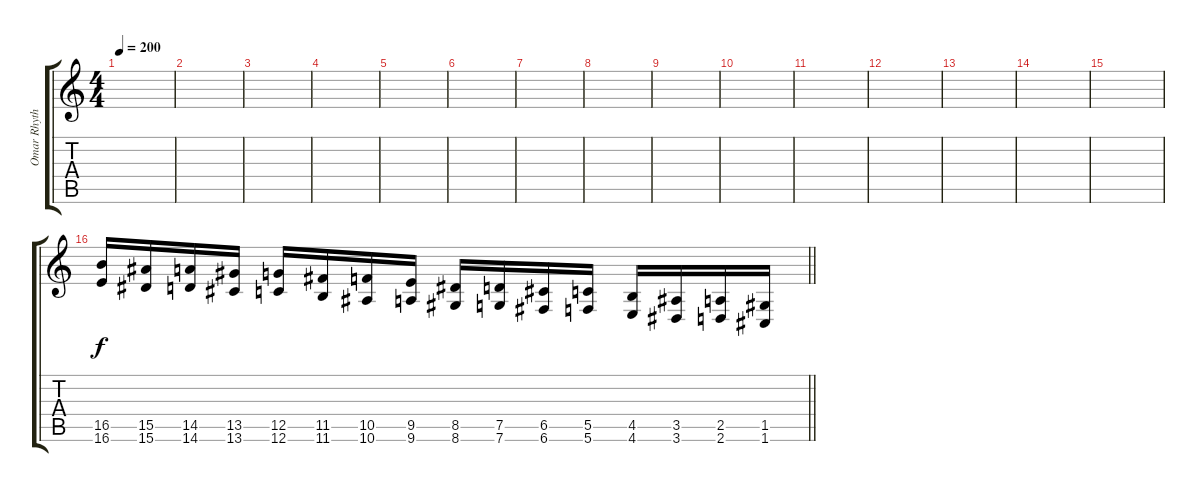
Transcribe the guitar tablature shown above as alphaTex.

\track ("Omar Rhythm " "Omar Rhyth") {instrument distortionguitar}
\staff {score tabs}
\tuning (D4 A3 F3 C3 G2 C2) {hide}
\ts (4 4)
\tempo 200
\clef g2
\ks c
|
|
|
|
|
|
|
|
|
|
|
|
|
|
|
\barLineRight lightlight
(16.5 16.6).16 (15.5 15.6).16 (14.5 14.6).16 (13.5 13.6).16 (12.5 12.6).16 (11.5 11.6).16 (10.5 10.6).16 (9.5 9.6).16 (8.5 8.6).16 (7.5 7.6).16 (6.5 6.6).16 (5.5 5.6).16 (4.5 4.6).16 (3.5 3.6).16 (2.5 2.6).16 (1.5 1.6).16
